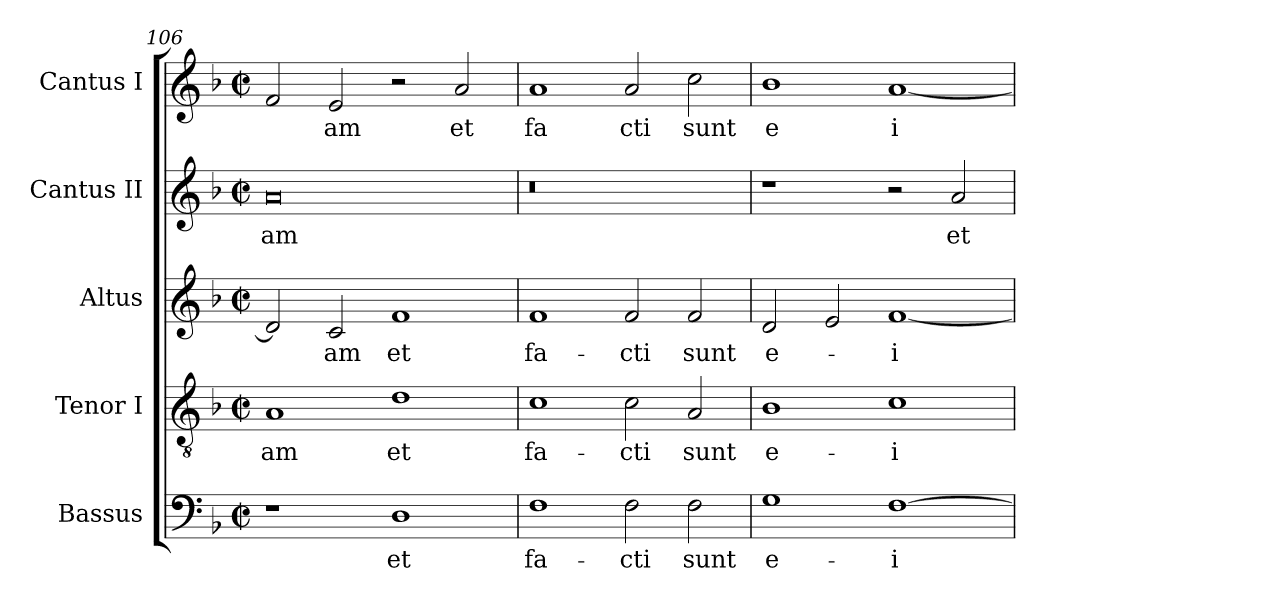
**kern	**text	**kern	**text	**kern	**text	**kern	**text	**kern	**text
*part5	*part5	*part4	*part4	*part3	*part3	*part2	*part2	*part1	*part1
*staff5	*staff5	*staff4	*staff4	*staff3	*staff3	*staff2	*staff2	*staff1	*staff1
*I"Bassus	*	*I"Tenor I	*	*I"Altus	*	*I"Cantus II	*	*I"Cantus I	*
*clefF4	*	*clefGv2	*	*clefG2	*	*clefG2	*	*clefG2	*
*k[b-]	*	*k[b-]	*	*k[b-]	*	*k[b-]	*	*k[b-]	*
*F:	*	*F:	*	*F:	*	*F:	*	*F:	*
*M2/2	*	*M2/2	*	*M2/2	*	*M2/2	*	*M2/2	*
*met(c|)	*	*met(c|)	*	*met(c|)	*	*met(c|)	*	*met(c|)	*
=106	=106	=106	=106	=106	=106	=106	=106	=106	=106
!	!	!	!LO:LY:b:cj	!	!	!	!LO:LY:b:cj	!	!
1r	.	1A	-am	2d/]	.	0a	am	2f/	.
!	!	!	!	!	!LO:LY:b:cj	!	!	!	!LO:LY:b:cj
.	.	.	.	2c/	-am	.	.	2e/	am
!	!LO:LY:b:cj	!	!LO:LY:b:cj	!	!LO:LY:b:cj	!	!	!	!
1D	et	1d	et	1f	et	.	.	2r	.
!	!	!	!	!	!	!	!	!	!LO:LY:b:cj
.	.	.	.	.	.	.	.	2a/	et
=107	=107	=107	=107	=107	=107	=107	=107	=107	=107
!	!LO:LY:b:cj	!	!LO:LY:b:cj	!	!LO:LY:b:cj	!	!	!	!LO:LY:b:cj
1F	fa-	1c	fa-	1f	fa-	0r	.	1a	fa
!	!LO:LY:b:cj	!	!LO:LY:b:cj	!	!LO:LY:b:cj	!	!	!	!LO:LY:b:cj
2F\	-cti	2c\	-cti	2f/	-cti	.	.	2a/	cti
!	!LO:LY:b:cj	!	!LO:LY:b:cj	!	!LO:LY:b:cj	!	!	!	!LO:LY:b:cj
2F\	sunt	2A/	sunt	2f/	sunt	.	.	2cc\	sunt
=108	=108	=108	=108	=108	=108	=108	=108	=108	=108
!	!LO:LY:b:cj	!	!LO:LY:b:cj	!	!LO:LY:b:cj	!	!	!	!LO:LY:b:cj
1G	e-	1B-	e-	2d/	e-	1r	.	1b-	e
.	.	.	.	2e/	.	.	.	.	.
!	!LO:LY:b:rj	!	!LO:LY:b:cj	!	!LO:LY:b:rj	!	!	!	!LO:LY:b:rj
[>1F	-i	1c	-i	[<1f	-i	2r	.	[<1a	i
!	!	!	!	!	!	!	!LO:LY:b:cj	!	!
.	.	.	.	.	.	2a/	et	.	.
=	=	=	=	=	=	=	=	=	=
*-	*-	*-	*-	*-	*-	*-	*-	*-	*-
